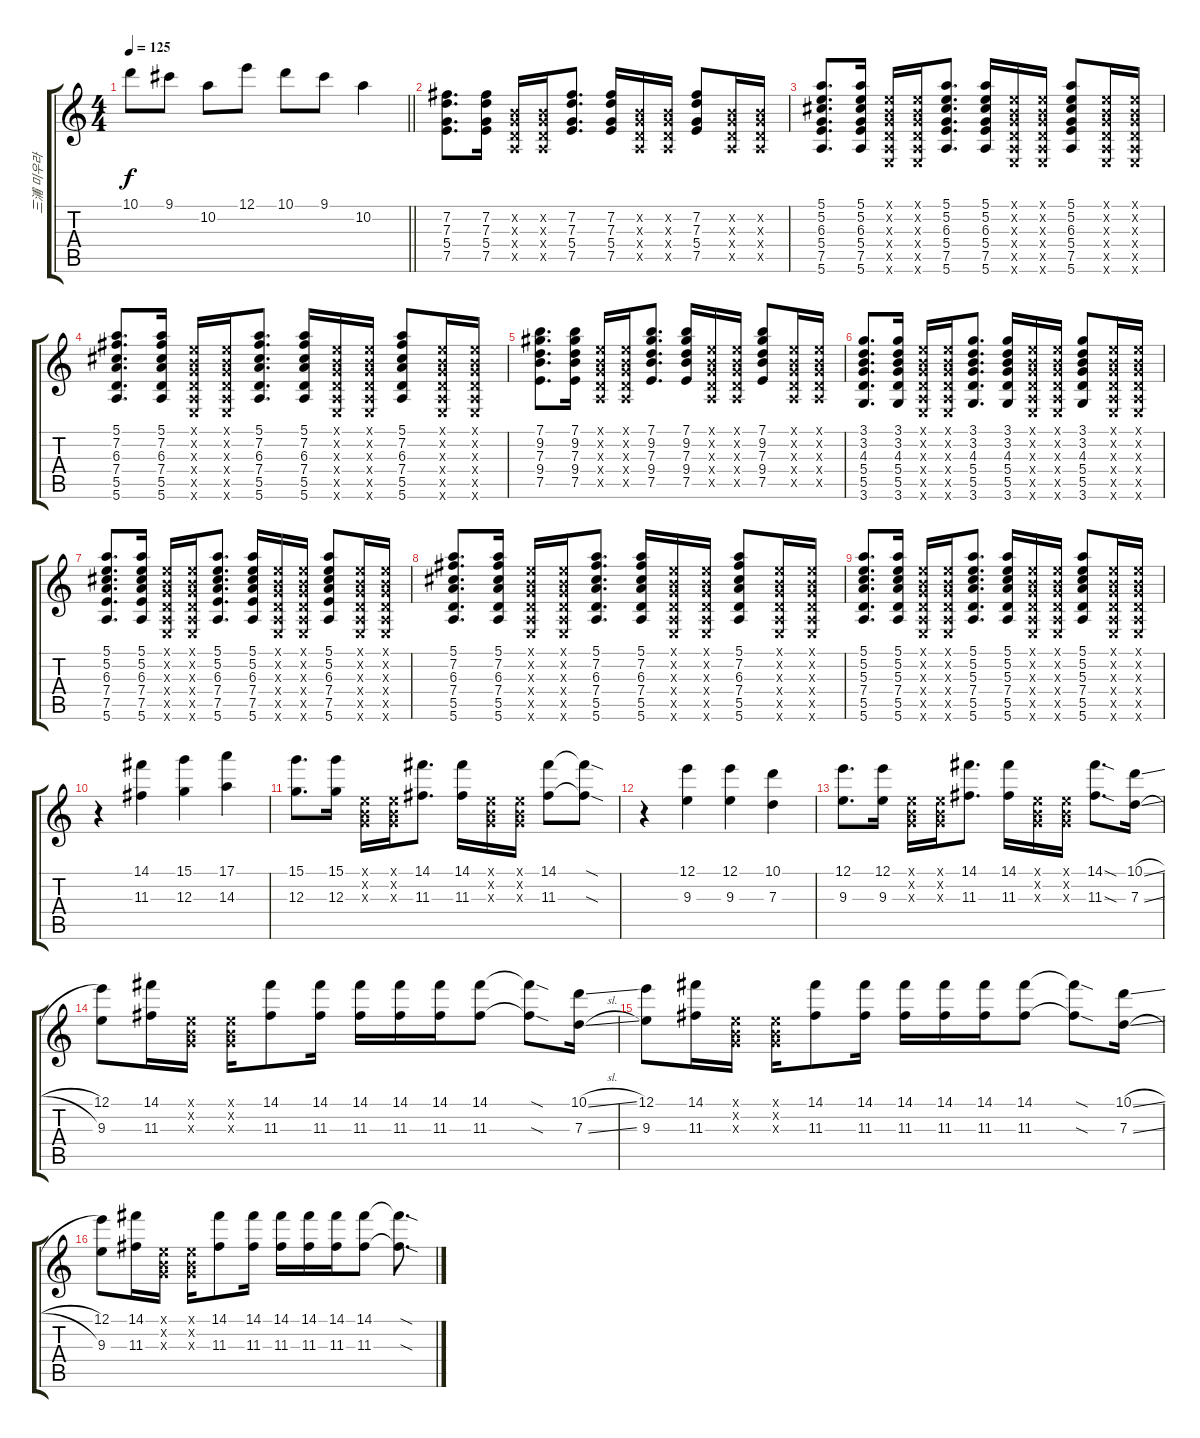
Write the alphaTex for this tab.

\track ("三浦 미우라" "三浦 미우라") {instrument acousticguitarsteel}
\staff {score tabs}
\tuning (E4 B3 G3 D3 A2 E2) {hide}
\ts (4 4)
\tempo 125
\clef g2
\barLineRight lightlight
\ks c
10.1{t}.8{dy f} 9.1.8 10.2.8 12.1.8 10.1.8 9.1.8 10.2.4 |
(7.2 7.3 5.4 7.5).8{d} (7.2 7.3 5.4 7.5).16 (0.2{x} 0.3{x} 0.4{x} 0.5{x}).16 (0.2{x} 0.3{x} 0.4{x} 0.5{x}).16 (7.2 7.3 5.4 7.5).8{d} (7.2 7.3 5.4 7.5).16 (0.2{x} 0.3{x} 0.4{x} 0.5{x}).16 (0.2{x} 0.3{x} 0.4{x} 0.5{x}).16 (7.2 7.3 5.4 7.5).8 (0.2{x} 0.3{x} 0.4{x} 0.5{x}).16 (0.2{x} 0.3{x} 0.4{x} 0.5{x}).16 |
(5.1 5.2 6.3 5.4 7.5 5.6).8{d} (5.1 5.2 6.3 5.4 7.5 5.6).16 (0.1{x} 0.2{x} 0.3{x} 0.4{x} 0.5{x} 0.6{x}).16 (0.1{x} 0.2{x} 0.3{x} 0.4{x} 0.5{x} 0.6{x}).16 (5.1 5.2 6.3 5.4 7.5 5.6).8{d} (5.1 5.2 6.3 5.4 7.5 5.6).16 (0.1{x} 0.2{x} 0.3{x} 0.4{x} 0.5{x} 0.6{x}).16 (0.1{x} 0.2{x} 0.3{x} 0.4{x} 0.5{x} 0.6{x}).16 (5.1 5.2 6.3 5.4 7.5 5.6).8 (0.1{x} 0.2{x} 0.3{x} 0.4{x} 0.5{x} 0.6{x}).16 (0.1{x} 0.2{x} 0.3{x} 0.4{x} 0.5{x} 0.6{x}).16 |
(5.1 7.2 6.3 7.4 5.5 5.6).8{d} (5.1 7.2 6.3 7.4 5.5 5.6).16 (0.1{x} 0.2{x} 0.3{x} 0.4{x} 0.5{x} 0.6{x}).16 (0.1{x} 0.2{x} 0.3{x} 0.4{x} 0.5{x} 0.6{x}).16 (5.1 7.2 6.3 7.4 5.5 5.6).8{d} (5.1 7.2 6.3 7.4 5.5 5.6).16 (0.1{x} 0.2{x} 0.3{x} 0.4{x} 0.5{x} 0.6{x}).16 (0.1{x} 0.2{x} 0.3{x} 0.4{x} 0.5{x} 0.6{x}).16 (5.1 7.2 6.3 7.4 5.5 5.6).8 (0.1{x} 0.2{x} 0.3{x} 0.4{x} 0.5{x} 0.6{x}).16 (0.1{x} 0.2{x} 0.3{x} 0.4{x} 0.5{x} 0.6{x}).16 |
(7.1 9.2 7.3 9.4 7.5).8{d} (7.1 9.2 7.3 9.4 7.5).16 (0.1{x} 0.2{x} 0.3{x} 0.4{x} 0.5{x}).16 (0.1{x} 0.2{x} 0.3{x} 0.4{x} 0.5{x}).16 (7.1 9.2 7.3 9.4 7.5).8{d} (7.1 9.2 7.3 9.4 7.5).16 (0.1{x} 0.2{x} 0.3{x} 0.4{x} 0.5{x}).16 (0.1{x} 0.2{x} 0.3{x} 0.4{x} 0.5{x}).16 (7.1 9.2 7.3 9.4 7.5).8 (0.1{x} 0.2{x} 0.3{x} 0.4{x} 0.5{x}).16 (0.1{x} 0.2{x} 0.3{x} 0.4{x} 0.5{x}).16 |
(3.1 3.2 4.3 5.4 5.5 3.6).8{d} (3.1 3.2 4.3 5.4 5.5 3.6).16 (0.1{x} 0.2{x} 0.3{x} 0.4{x} 0.5{x} 0.6{x}).16 (0.1{x} 0.2{x} 0.3{x} 0.4{x} 0.5{x} 0.6{x}).16 (3.1 3.2 4.3 5.4 5.5 3.6).8{d} (3.1 3.2 4.3 5.4 5.5 3.6).16 (0.1{x} 0.2{x} 0.3{x} 0.4{x} 0.5{x} 0.6{x}).16 (0.1{x} 0.2{x} 0.3{x} 0.4{x} 0.5{x} 0.6{x}).16 (3.1 3.2 4.3 5.4 5.5 3.6).8 (0.1{x} 0.2{x} 0.3{x} 0.4{x} 0.5{x} 0.6{x}).16 (0.1{x} 0.2{x} 0.3{x} 0.4{x} 0.5{x} 0.6{x}).16 |
(5.1 5.2 6.3 7.4 7.5 5.6).8{d} (5.1 5.2 6.3 7.4 7.5 5.6).16 (0.1{x} 0.2{x} 0.3{x} 0.4{x} 0.5{x} 0.6{x}).16 (0.1{x} 0.2{x} 0.3{x} 0.4{x} 0.5{x} 0.6{x}).16 (5.1 5.2 6.3 7.4 7.5 5.6).8{d} (5.1 5.2 6.3 7.4 7.5 5.6).16 (0.1{x} 0.2{x} 0.3{x} 0.4{x} 0.5{x} 0.6{x}).16 (0.1{x} 0.2{x} 0.3{x} 0.4{x} 0.5{x} 0.6{x}).16 (5.1 5.2 6.3 7.4 7.5 5.6).8 (0.1{x} 0.2{x} 0.3{x} 0.4{x} 0.5{x} 0.6{x}).16 (0.1{x} 0.2{x} 0.3{x} 0.4{x} 0.5{x} 0.6{x}).16 |
(5.1 7.2 6.3 7.4 5.5 5.6).8{d} (5.1 7.2 6.3 7.4 5.5 5.6).16 (0.1{x} 0.2{x} 0.3{x} 0.4{x} 0.5{x} 0.6{x}).16 (0.1{x} 0.2{x} 0.3{x} 0.4{x} 0.5{x} 0.6{x}).16 (5.1 7.2 6.3 7.4 5.5 5.6).8{d} (5.1 7.2 6.3 7.4 5.5 5.6).16 (0.1{x} 0.2{x} 0.3{x} 0.4{x} 0.5{x} 0.6{x}).16 (0.1{x} 0.2{x} 0.3{x} 0.4{x} 0.5{x} 0.6{x}).16 (5.1 7.2 6.3 7.4 5.5 5.6).8 (0.1{x} 0.2{x} 0.3{x} 0.4{x} 0.5{x} 0.6{x}).16 (0.1{x} 0.2{x} 0.3{x} 0.4{x} 0.5{x} 0.6{x}).16 |
(5.1 5.2 5.3 7.4 5.5 5.6).8{d} (5.1 5.2 5.3 7.4 5.5 5.6).16 (0.1{x} 0.2{x} 0.3{x} 0.4{x} 0.5{x} 0.6{x}).16 (0.1{x} 0.2{x} 0.3{x} 0.4{x} 0.5{x} 0.6{x}).16 (5.1 5.2 5.3 7.4 5.5 5.6).8{d} (5.1 5.2 5.3 7.4 5.5 5.6).16 (0.1{x} 0.2{x} 0.3{x} 0.4{x} 0.5{x} 0.6{x}).16 (0.1{x} 0.2{x} 0.3{x} 0.4{x} 0.5{x} 0.6{x}).16 (5.1 5.2 5.3 7.4 5.5 5.6).8 (0.1{x} 0.2{x} 0.3{x} 0.4{x} 0.5{x} 0.6{x}).16 (0.1{x} 0.2{x} 0.3{x} 0.4{x} 0.5{x} 0.6{x}).16 |
r.4 (14.1 11.3).4 (15.1 12.3).4 (17.1 14.3).4 |
(15.1 12.3).8{d} (15.1 12.3).16 (0.1{x} 0.2{x} 0.3{x}).16 (0.1{x} 0.2{x} 0.3{x}).16 (14.1 11.3).8{d} (14.1 11.3).16 (0.1{x} 0.2{x} 0.3{x}).16 (0.1{x} 0.2{x} 0.3{x}).16 (14.1 11.3).8 (14.1{sod t} 11.3{sod t}).8 |
r.4 (12.1 9.3).4 (12.1 9.3).4 (10.1 7.3).4 |
(12.1 9.3).8{d} (12.1 9.3).16 (0.1{x} 0.2{x} 0.3{x}).16 (0.1{x} 0.2{x} 0.3{x}).16 (14.1 11.3).8{d} (14.1 11.3).16 (0.1{x} 0.2{x} 0.3{x}).16 (0.1{x} 0.2{x} 0.3{x}).16 (14.1{sod} 11.3{sod}).8{d} (10.1{sl} 7.3{sl}).16 |
(12.1 9.3).8 (14.1 11.3).16 (0.1{x} 0.2{x} 0.3{x}).16 (0.1{x} 0.2{x} 0.3{x}).16 (14.1 11.3).8 (14.1 11.3).16 (14.1 11.3).16 (14.1 11.3).16 (14.1 11.3).16 (14.1 11.3).8 (14.1{sod t} 11.3{sod t}).8 (10.1{sl} 7.3{sl}).16 |
(12.1 9.3).8 (14.1 11.3).16 (0.1{x} 0.2{x} 0.3{x}).16 (0.1{x} 0.2{x} 0.3{x}).16 (14.1 11.3).8 (14.1 11.3).16 (14.1 11.3).16 (14.1 11.3).16 (14.1 11.3).16 (14.1 11.3).8 (14.1{sod t} 11.3{sod t}).8 (10.1{sl} 7.3{sl}).16 |
(12.1 9.3).8 (14.1 11.3).16 (0.1{x} 0.2{x} 0.3{x}).16 (0.1{x} 0.2{x} 0.3{x}).16 (14.1 11.3).8 (14.1 11.3).16 (14.1 11.3).16 (14.1 11.3).16 (14.1 11.3).16 (14.1 11.3).8 (14.1{sod t} 11.3{sod t}).8{d}
